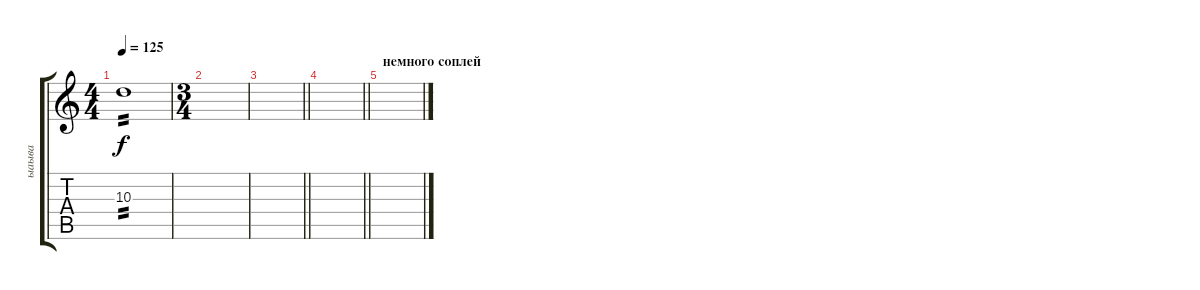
\track ("ыаыва" "ыаыва") {instrument electricguitarjazz}
\staff {score tabs}
\tuning (Db4 Ab3 E3 B2 Gb2 B1) {hide}
\ts (4 4)
\tempo 125
\clef g2
\ks c
10.3.1{tp 2 dy f} |
\ts (3 4)
|
\barLineRight lightlight
|
\barLineRight lightlight
|
\section ("" "немного соплей")
